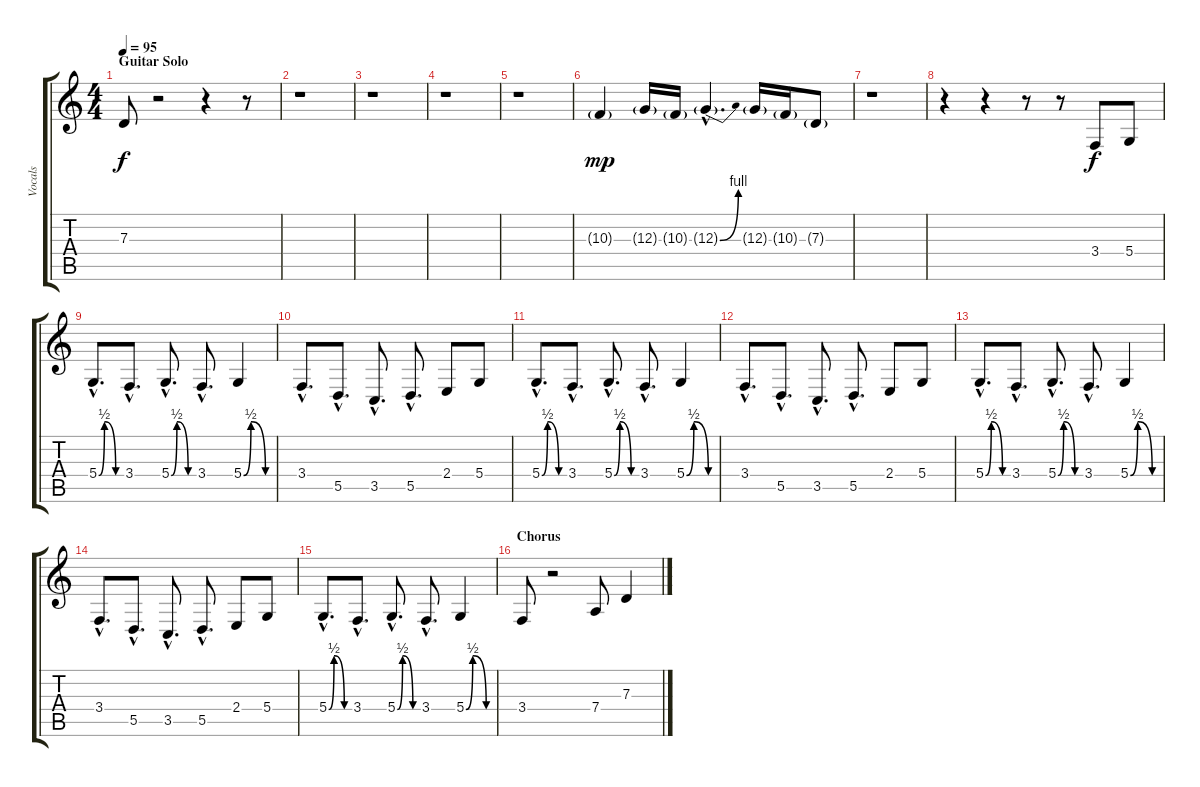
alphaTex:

\track ("Vocals" "Vocals") {instrument fx4atmosphere}
\staff {score tabs}
\tuning (E4 B3 G3 D3 A2 E2) {hide}
\ts (4 4)
\section ("" "Guitar Solo")
\tempo 95
\clef g2
\ks c
7.3{t}.8{dy f} r.2 r.4 r.8 |
r.1 |
r.1 |
r.1 |
r.1 |
10.3{g}.4{dy mp} 12.3{g}.16 10.3{g}.16 12.3{be (bend 0 0 60 4) g hac}.4{d} 12.3{g}.16 10.3{g}.16 7.3{g}.8 |
r.1 |
r.4 r.4 r.8 r.8 3.4.8{dy f} 5.4.8 |
5.4{be (custom 0 0 15 2 45 0 60 0) hac}.8{d} 3.4{hac}.8{d} 5.4{be (custom 0 0 15 2 45 0 60 0) hac}.8{d} 3.4{hac}.8{d} 5.4{be (custom 0 0 15 2 45 0 60 0)}.4 |
3.4{hac}.8{d} 5.5{hac}.8{d} 3.5{hac}.8{d} 5.5{hac}.8{d} 2.4.8 5.4.8 |
5.4{be (custom 0 0 15 2 45 0 60 0) hac}.8{d} 3.4{hac}.8{d} 5.4{be (custom 0 0 15 2 45 0 60 0) hac}.8{d} 3.4{hac}.8{d} 5.4{be (custom 0 0 15 2 45 0 60 0)}.4 |
3.4{hac}.8{d} 5.5{hac}.8{d} 3.5{hac}.8{d} 5.5{hac}.8{d} 2.4.8 5.4.8 |
5.4{be (custom 0 0 15 2 45 0 60 0) hac}.8{d} 3.4{hac}.8{d} 5.4{be (custom 0 0 15 2 45 0 60 0) hac}.8{d} 3.4{hac}.8{d} 5.4{be (custom 0 0 15 2 45 0 60 0)}.4 |
3.4{hac}.8{d} 5.5{hac}.8{d} 3.5{hac}.8{d} 5.5{hac}.8{d} 2.4.8 5.4.8 |
5.4{be (custom 0 0 15 2 45 0 60 0) hac}.8{d} 3.4{hac}.8{d} 5.4{be (custom 0 0 15 2 45 0 60 0) hac}.8{d} 3.4{hac}.8{d} 5.4{be (custom 0 0 15 2 45 0 60 0)}.4 |
\section ("" "Chorus")
3.4.8 r.2 7.4.8 7.3.4
